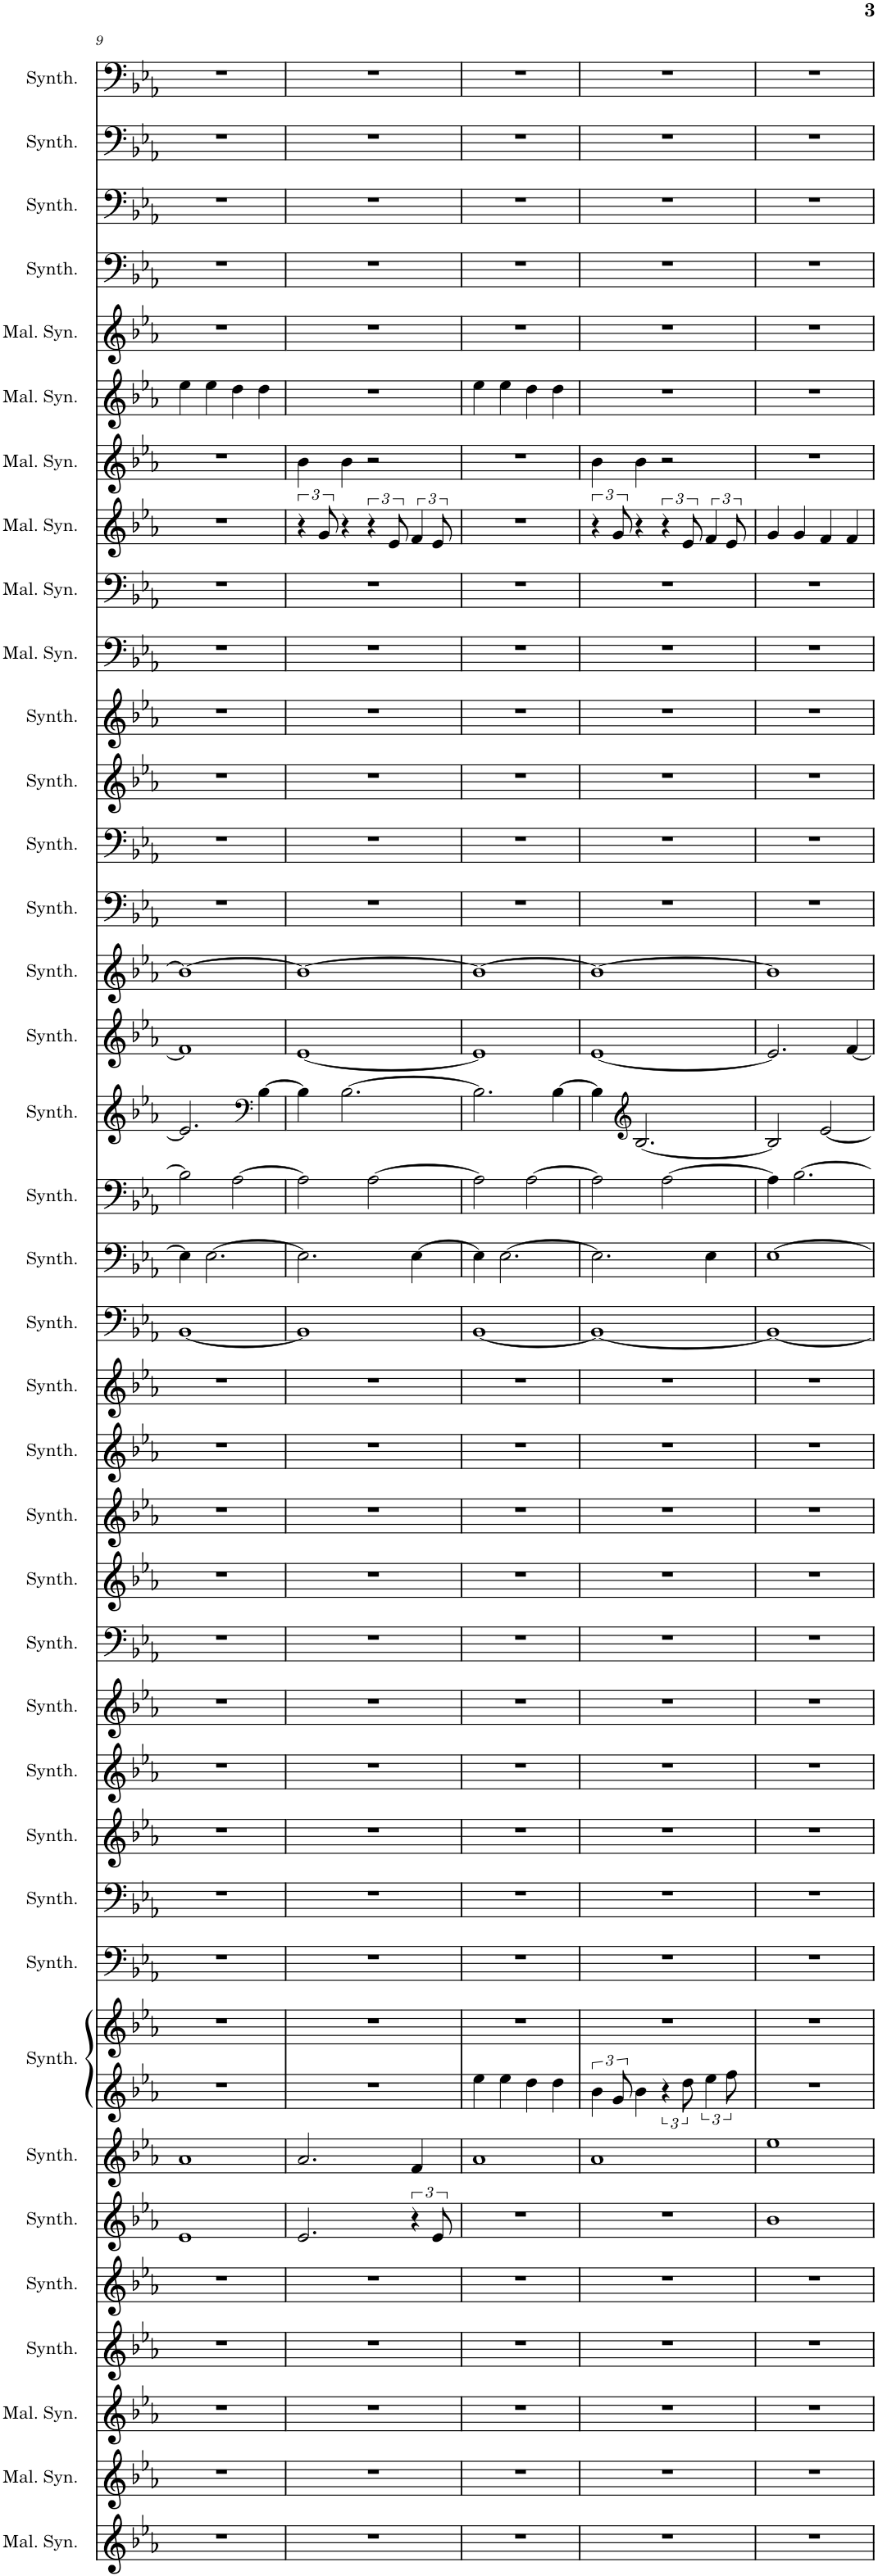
**kern	**kern	**kern	**kern	**kern	**kern	**kern	**kern	**kern	**kern	**kern	**kern	**kern	**kern	**kern	**kern	**kern	**kern	**kern	**kern	**kern	**kern	**kern	**kern	**kern	**kern	**kern	**kern	**kern	**kern	**kern	**kern	**kern	**kern	**kern	**kern	**kern	**kern	**kern
*part38	*part37	*part36	*part35	*part34	*part33	*part32	*part31	*part31	*part30	*part29	*part28	*part27	*part26	*part25	*part24	*part23	*part22	*part21	*part20	*part19	*part18	*part17	*part16	*part15	*part14	*part13	*part12	*part11	*part10	*part9	*part8	*part7	*part6	*part5	*part4	*part3	*part2	*part1
*staff39	*staff38	*staff37	*staff36	*staff35	*staff34	*staff33	*staff32	*staff31	*staff30	*staff29	*staff28	*staff27	*staff26	*staff25	*staff24	*staff23	*staff22	*staff21	*staff20	*staff19	*staff18	*staff17	*staff16	*staff15	*staff14	*staff13	*staff12	*staff11	*staff10	*staff9	*staff8	*staff7	*staff6	*staff5	*staff4	*staff3	*staff2	*staff1
*I"Mallet Synthesizer	*I"Mallet Synthesizer	*I"Mallet Synthesizer, Synth	*I"Saw Synthesizer	*I"Saw Synthesizer	*I"Saw Synthesizer	*I"Saw Synthesizer	*I"Saw Synthesizer, Piano	*	*I"Saw Synthesizer	*I"Saw Synthesizer	*I"Saw Synthesizer	*I"Saw Synthesizer	*I"Saw Synthesizer, Harmony 2	*I"Saw Synthesizer	*I"Saw Synthesizer	*I"Saw Synthesizer	*I"Saw Synthesizer	*I"Saw Synthesizer, Harmony 1	*I"String Synthesizer	*I"String Synthesizer	*I"String Synthesizer	*I"String Synthesizer	*I"String Synthesizer	*I"String Synthesizer, Clean GTR	*I"String Synthesizer	*I"String Synthesizer	*I"String Synthesizer	*I"String Synthesizer, Choir	*I"Mallet Synthesizer	*I"Mallet Synthesizer	*I"Mallet Synthesizer	*I"Mallet Synthesizer	*I"Mallet Synthesizer	*I"Mallet Synthesizer, Center Lead 1	*I"Bass Synthesizer	*I"Bass Synthesizer	*I"Bass Synthesizer	*I"Bass Synthesizer, Bass GTR
*I'Mal. Syn.	*I'Mal. Syn.	*I'Mal. Syn.	*I'Synth.	*I'Synth.	*I'Synth.	*I'Synth.	*I'Synth.	*	*I'Synth.	*I'Synth.	*I'Synth.	*I'Synth.	*I'Synth.	*I'Synth.	*I'Synth.	*I'Synth.	*I'Synth.	*I'Synth.	*I'Synth.	*I'Synth.	*I'Synth.	*I'Synth.	*I'Synth.	*I'Synth.	*I'Synth.	*I'Synth.	*I'Synth.	*I'Synth.	*I'Mal. Syn.	*I'Mal. Syn.	*I'Mal. Syn.	*I'Mal. Syn.	*I'Mal. Syn.	*I'Mal. Syn.	*I'Synth.	*I'Synth.	*I'Synth.	*I'Synth.
!!LO:PB:g=z
*clefG2	*clefG2	*clefG2	*clefG2	*clefG2	*clefG2	*clefG2	*clefG2	*clefG2	*clefF4	*clefF4	*clefG2	*clefG2	*clefG2	*clefF4	*clefG2	*clefG2	*clefG2	*clefG2	*clefF4	*clefF4	*clefF4	*clefG2	*clefG2	*clefG2	*clefF4	*clefF4	*clefG2	*clefG2	*clefF4	*clefF4	*clefG2	*clefG2	*clefG2	*clefG2	*clefF4	*clefF4	*clefF4	*clefF4
*k[b-e-a-]	*k[b-e-a-]	*k[b-e-a-]	*k[b-e-a-]	*k[b-e-a-]	*k[b-e-a-]	*k[b-e-a-]	*k[b-e-a-]	*k[b-e-a-]	*k[b-e-a-]	*k[b-e-a-]	*k[b-e-a-]	*k[b-e-a-]	*k[b-e-a-]	*k[b-e-a-]	*k[b-e-a-]	*k[b-e-a-]	*k[b-e-a-]	*k[b-e-a-]	*k[b-e-a-]	*k[b-e-a-]	*k[b-e-a-]	*k[b-e-a-]	*k[b-e-a-]	*k[b-e-a-]	*k[b-e-a-]	*k[b-e-a-]	*k[b-e-a-]	*k[b-e-a-]	*k[b-e-a-]	*k[b-e-a-]	*k[b-e-a-]	*k[b-e-a-]	*k[b-e-a-]	*k[b-e-a-]	*k[b-e-a-]	*k[b-e-a-]	*k[b-e-a-]	*k[b-e-a-]
*M4/4	*M4/4	*M4/4	*M4/4	*M4/4	*M4/4	*M4/4	*M4/4	*M4/4	*M4/4	*M4/4	*M4/4	*M4/4	*M4/4	*M4/4	*M4/4	*M4/4	*M4/4	*M4/4	*M4/4	*M4/4	*M4/4	*M4/4	*M4/4	*M4/4	*M4/4	*M4/4	*M4/4	*M4/4	*M4/4	*M4/4	*M4/4	*M4/4	*M4/4	*M4/4	*M4/4	*M4/4	*M4/4	*M4/4
=9	=9	=9	=9	=9	=9	=9	=9	=9	=9	=9	=9	=9	=9	=9	=9	=9	=9	=9	=9	=9	=9	=9	=9	=9	=9	=9	=9	=9	=9	=9	=9	=9	=9	=9	=9	=9	=9	=9
1r	1r	1r	1r	1r	1e-	1a-	1r	1r	1r	1r	1r	1r	1r	1r	1r	1r	1r	1r	[1BB-	4E-\]	2B-\]	2.e-/]	1f]	1b-_	1r	1r	1r	1r	1r	1r	1r	1r	4ee-\	1r	1r	1r	1r	1r
.	.	.	.	.	.	.	.	.	.	.	.	.	.	.	.	.	.	.	.	[2.E-\	.	.	.	.	.	.	.	.	.	.	.	.	4ee-\	.	.	.	.	.
.	.	.	.	.	.	.	.	.	.	.	.	.	.	.	.	.	.	.	.	.	[2A-\	.	.	.	.	.	.	.	.	.	.	.	4dd\	.	.	.	.	.
*	*	*	*	*	*	*	*	*	*	*	*	*	*	*	*	*	*	*	*	*	*	*clefF4	*	*	*	*	*	*	*	*	*	*	*	*	*	*	*	*
.	.	.	.	.	.	.	.	.	.	.	.	.	.	.	.	.	.	.	.	.	.	[4B-\	.	.	.	.	.	.	.	.	.	.	4dd\	.	.	.	.	.
=10	=10	=10	=10	=10	=10	=10	=10	=10	=10	=10	=10	=10	=10	=10	=10	=10	=10	=10	=10	=10	=10	=10	=10	=10	=10	=10	=10	=10	=10	=10	=10	=10	=10	=10	=10	=10	=10	=10
1r	1r	1r	1r	1r	2.e-/	2.a-/	1r	1r	1r	1r	1r	1r	1r	1r	1r	1r	1r	1r	1BB-]	2.E-\]	2A-\]	4B-\]	[1e-	1b-_	1r	1r	1r	1r	1r	1r	6r	4b-\	1r	1r	1r	1r	1r	1r
.	.	.	.	.	.	.	.	.	.	.	.	.	.	.	.	.	.	.	.	.	.	.	.	.	.	.	.	.	.	.	12g/	.	.	.	.	.	.	.
.	.	.	.	.	.	.	.	.	.	.	.	.	.	.	.	.	.	.	.	.	.	[2.B-\	.	.	.	.	.	.	.	.	4r	4b-\	.	.	.	.	.	.
.	.	.	.	.	.	.	.	.	.	.	.	.	.	.	.	.	.	.	.	.	[2A-\	.	.	.	.	.	.	.	.	.	6r	2r	.	.	.	.	.	.
.	.	.	.	.	.	.	.	.	.	.	.	.	.	.	.	.	.	.	.	.	.	.	.	.	.	.	.	.	.	.	12e-/	.	.	.	.	.	.	.
.	.	.	.	.	6r	4f/	.	.	.	.	.	.	.	.	.	.	.	.	.	[4E-\	.	.	.	.	.	.	.	.	.	.	6f/	.	.	.	.	.	.	.
.	.	.	.	.	12e-/	.	.	.	.	.	.	.	.	.	.	.	.	.	.	.	.	.	.	.	.	.	.	.	.	.	12e-/	.	.	.	.	.	.	.
=11	=11	=11	=11	=11	=11	=11	=11	=11	=11	=11	=11	=11	=11	=11	=11	=11	=11	=11	=11	=11	=11	=11	=11	=11	=11	=11	=11	=11	=11	=11	=11	=11	=11	=11	=11	=11	=11	=11
1r	1r	1r	1r	1r	1r	1a-	4ee-\	1r	1r	1r	1r	1r	1r	1r	1r	1r	1r	1r	[1BB-	4E-\]	2A-\]	2.B-\]	1e-]	1b-_	1r	1r	1r	1r	1r	1r	1r	1r	4ee-\	1r	1r	1r	1r	1r
.	.	.	.	.	.	.	4ee-\	.	.	.	.	.	.	.	.	.	.	.	.	[2.E-\	.	.	.	.	.	.	.	.	.	.	.	.	4ee-\	.	.	.	.	.
.	.	.	.	.	.	.	4dd\	.	.	.	.	.	.	.	.	.	.	.	.	.	[2A-\	.	.	.	.	.	.	.	.	.	.	.	4dd\	.	.	.	.	.
.	.	.	.	.	.	.	4dd\	.	.	.	.	.	.	.	.	.	.	.	.	.	.	[4B-\	.	.	.	.	.	.	.	.	.	.	4dd\	.	.	.	.	.
=12	=12	=12	=12	=12	=12	=12	=12	=12	=12	=12	=12	=12	=12	=12	=12	=12	=12	=12	=12	=12	=12	=12	=12	=12	=12	=12	=12	=12	=12	=12	=12	=12	=12	=12	=12	=12	=12	=12
1r	1r	1r	1r	1r	1r	1a-	6b-\	1r	1r	1r	1r	1r	1r	1r	1r	1r	1r	1r	1BB-_	2.E-\]	2A-\]	4B-\]	[1e-	1b-_	1r	1r	1r	1r	1r	1r	6r	4b-\	1r	1r	1r	1r	1r	1r
.	.	.	.	.	.	.	12g/	.	.	.	.	.	.	.	.	.	.	.	.	.	.	.	.	.	.	.	.	.	.	.	12g/	.	.	.	.	.	.	.
*	*	*	*	*	*	*	*	*	*	*	*	*	*	*	*	*	*	*	*	*	*	*clefG2	*	*	*	*	*	*	*	*	*	*	*	*	*	*	*	*
.	.	.	.	.	.	.	4b-\	.	.	.	.	.	.	.	.	.	.	.	.	.	.	[2.B-/	.	.	.	.	.	.	.	.	4r	4b-\	.	.	.	.	.	.
.	.	.	.	.	.	.	6r	.	.	.	.	.	.	.	.	.	.	.	.	.	[2A-\	.	.	.	.	.	.	.	.	.	6r	2r	.	.	.	.	.	.
.	.	.	.	.	.	.	12dd\	.	.	.	.	.	.	.	.	.	.	.	.	.	.	.	.	.	.	.	.	.	.	.	12e-/	.	.	.	.	.	.	.
.	.	.	.	.	.	.	6ee-\	.	.	.	.	.	.	.	.	.	.	.	.	4E-\	.	.	.	.	.	.	.	.	.	.	6f/	.	.	.	.	.	.	.
.	.	.	.	.	.	.	12ff\	.	.	.	.	.	.	.	.	.	.	.	.	.	.	.	.	.	.	.	.	.	.	.	12e-/	.	.	.	.	.	.	.
=13	=13	=13	=13	=13	=13	=13	=13	=13	=13	=13	=13	=13	=13	=13	=13	=13	=13	=13	=13	=13	=13	=13	=13	=13	=13	=13	=13	=13	=13	=13	=13	=13	=13	=13	=13	=13	=13	=13
1r	1r	1r	1r	1r	1b-	1ee-	1r	1r	1r	1r	1r	1r	1r	1r	1r	1r	1r	1r	1BB-_	[1E-	4A-\]	2B-/]	2.e-/]	1b-]	1r	1r	1r	1r	1r	1r	4g/	1r	1r	1r	1r	1r	1r	1r
.	.	.	.	.	.	.	.	.	.	.	.	.	.	.	.	.	.	.	.	.	[2.B-\	.	.	.	.	.	.	.	.	.	4g/	.	.	.	.	.	.	.
.	.	.	.	.	.	.	.	.	.	.	.	.	.	.	.	.	.	.	.	.	.	[2e-/	.	.	.	.	.	.	.	.	4f/	.	.	.	.	.	.	.
.	.	.	.	.	.	.	.	.	.	.	.	.	.	.	.	.	.	.	.	.	.	.	[4f/	.	.	.	.	.	.	.	4f/	.	.	.	.	.	.	.
=	=	=	=	=	=	=	=	=	=	=	=	=	=	=	=	=	=	=	=	=	=	=	=	=	=	=	=	=	=	=	=	=	=	=	=	=	=	=
*-	*-	*-	*-	*-	*-	*-	*-	*-	*-	*-	*-	*-	*-	*-	*-	*-	*-	*-	*-	*-	*-	*-	*-	*-	*-	*-	*-	*-	*-	*-	*-	*-	*-	*-	*-	*-	*-	*-
